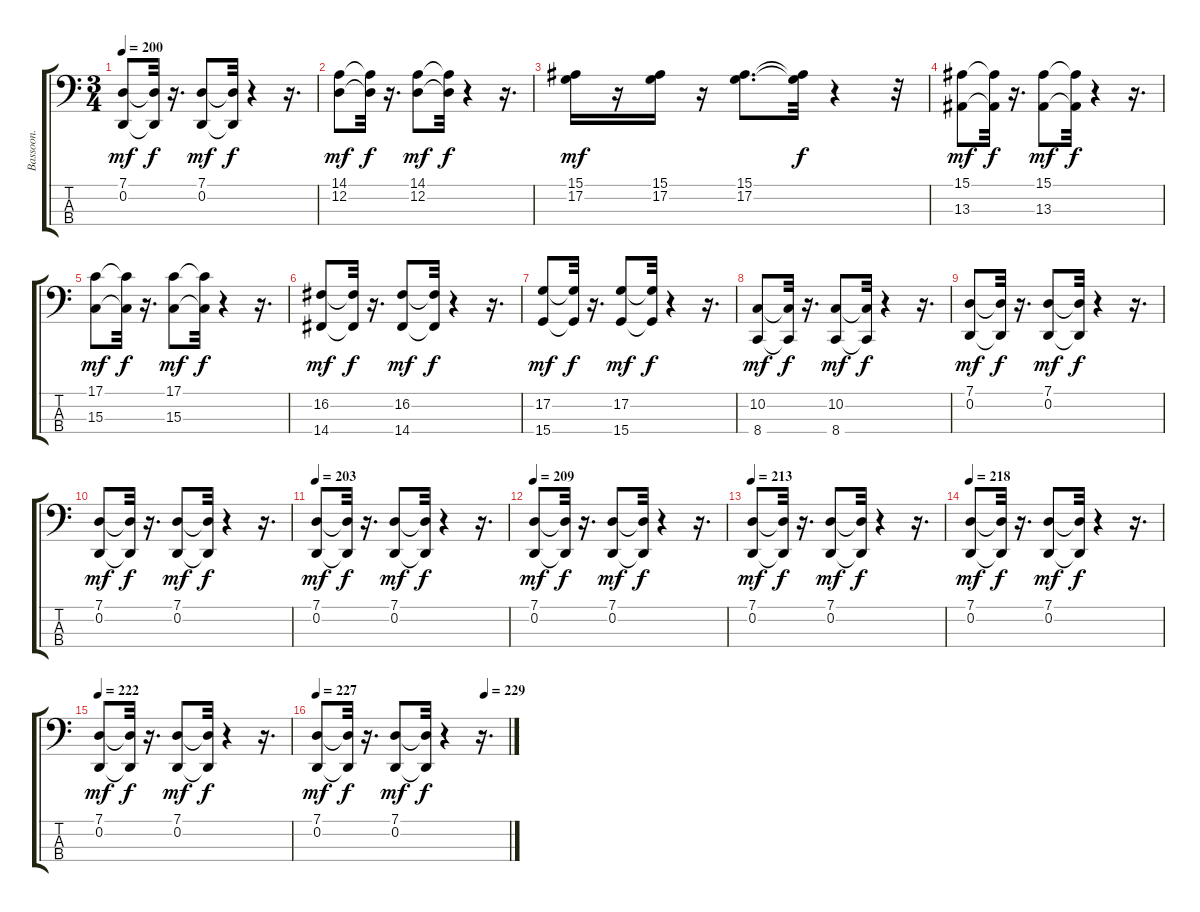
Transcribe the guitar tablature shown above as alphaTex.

\track ("Bassoon." "Bassoon.") {instrument bassoon}
\staff {score tabs}
\tuning (G2 D2 A1 E1) {hide}
\ts (3 4)
\tempo 200
\clef f4
\ks c
(7.1 0.2).8{dy mf} (7.1{t} 0.2{t}).32{dy f} r.16{d} (7.1 0.2).8{dy mf} (7.1{t} 0.2{t}).32{dy f} r.4 r.16{d} |
(14.1 12.2).8{dy mf} (14.1{t} 12.2{t}).32{dy f} r.16{d} (14.1 12.2).8{dy mf} (14.1{t} 12.2{t}).32{dy f} r.4 r.16{d} |
(15.1 17.2).16{dy mf} r.16 (15.1 17.2).16 r.16 (15.1 17.2).8{d} (15.1{t} 17.2{t}).32{dy f} r.4 r.32 |
(15.1 13.3).8{dy mf} (15.1{t} 13.3{t}).32{dy f} r.16{d} (15.1 13.3).8{dy mf} (15.1{t} 13.3{t}).32{dy f} r.4 r.16{d} |
(17.1 15.3).8{dy mf} (17.1{t} 15.3{t}).32{dy f} r.16{d} (17.1 15.3).8{dy mf} (17.1{t} 15.3{t}).32{dy f} r.4 r.16{d} |
(16.2 14.4).8{dy mf} (16.2{t} 14.4{t}).32{dy f} r.16{d} (16.2 14.4).8{dy mf} (16.2{t} 14.4{t}).32{dy f} r.4 r.16{d} |
(17.2 15.4).8{dy mf} (17.2{t} 15.4{t}).32{dy f} r.16{d} (17.2 15.4).8{dy mf} (17.2{t} 15.4{t}).32{dy f} r.4 r.16{d} |
(10.2 8.4).8{dy mf} (10.2{t} 8.4{t}).32{dy f} r.16{d} (10.2 8.4).8{dy mf} (10.2{t} 8.4{t}).32{dy f} r.4 r.16{d} |
(7.1 0.2).8{dy mf} (7.1{t} 0.2{t}).32{dy f} r.16{d} (7.1 0.2).8{dy mf} (7.1{t} 0.2{t}).32{dy f} r.4 r.16{d} |
(7.1 0.2).8{dy mf} (7.1{t} 0.2{t}).32{dy f} r.16{d} (7.1 0.2).8{dy mf} (7.1{t} 0.2{t}).32{dy f} r.4 r.16{d} |
\tempo 203
(7.1 0.2).8{dy mf} (7.1{t} 0.2{t}).32{dy f} r.16{d} (7.1 0.2).8{dy mf} (7.1{t} 0.2{t}).32{dy f} r.4 r.16{d} |
\tempo 209
(7.1 0.2).8{dy mf} (7.1{t} 0.2{t}).32{dy f} r.16{d} (7.1 0.2).8{dy mf} (7.1{t} 0.2{t}).32{dy f} r.4 r.16{d} |
\tempo 213
(7.1 0.2).8{dy mf} (7.1{t} 0.2{t}).32{dy f} r.16{d} (7.1 0.2).8{dy mf} (7.1{t} 0.2{t}).32{dy f} r.4 r.16{d} |
\tempo 218
(7.1 0.2).8{dy mf} (7.1{t} 0.2{t}).32{dy f} r.16{d} (7.1 0.2).8{dy mf} (7.1{t} 0.2{t}).32{dy f} r.4 r.16{d} |
\tempo 222
(7.1 0.2).8{dy mf} (7.1{t} 0.2{t}).32{dy f} r.16{d} (7.1 0.2).8{dy mf} (7.1{t} 0.2{t}).32{dy f} r.4 r.16{d} |
\tempo 227
\tempo (229 0.875)
(7.1 0.2).8{dy mf} (7.1{t} 0.2{t}).32{dy f} r.16{d} (7.1 0.2).8{dy mf} (7.1{t} 0.2{t}).32{dy f} r.4 r.16{d}
